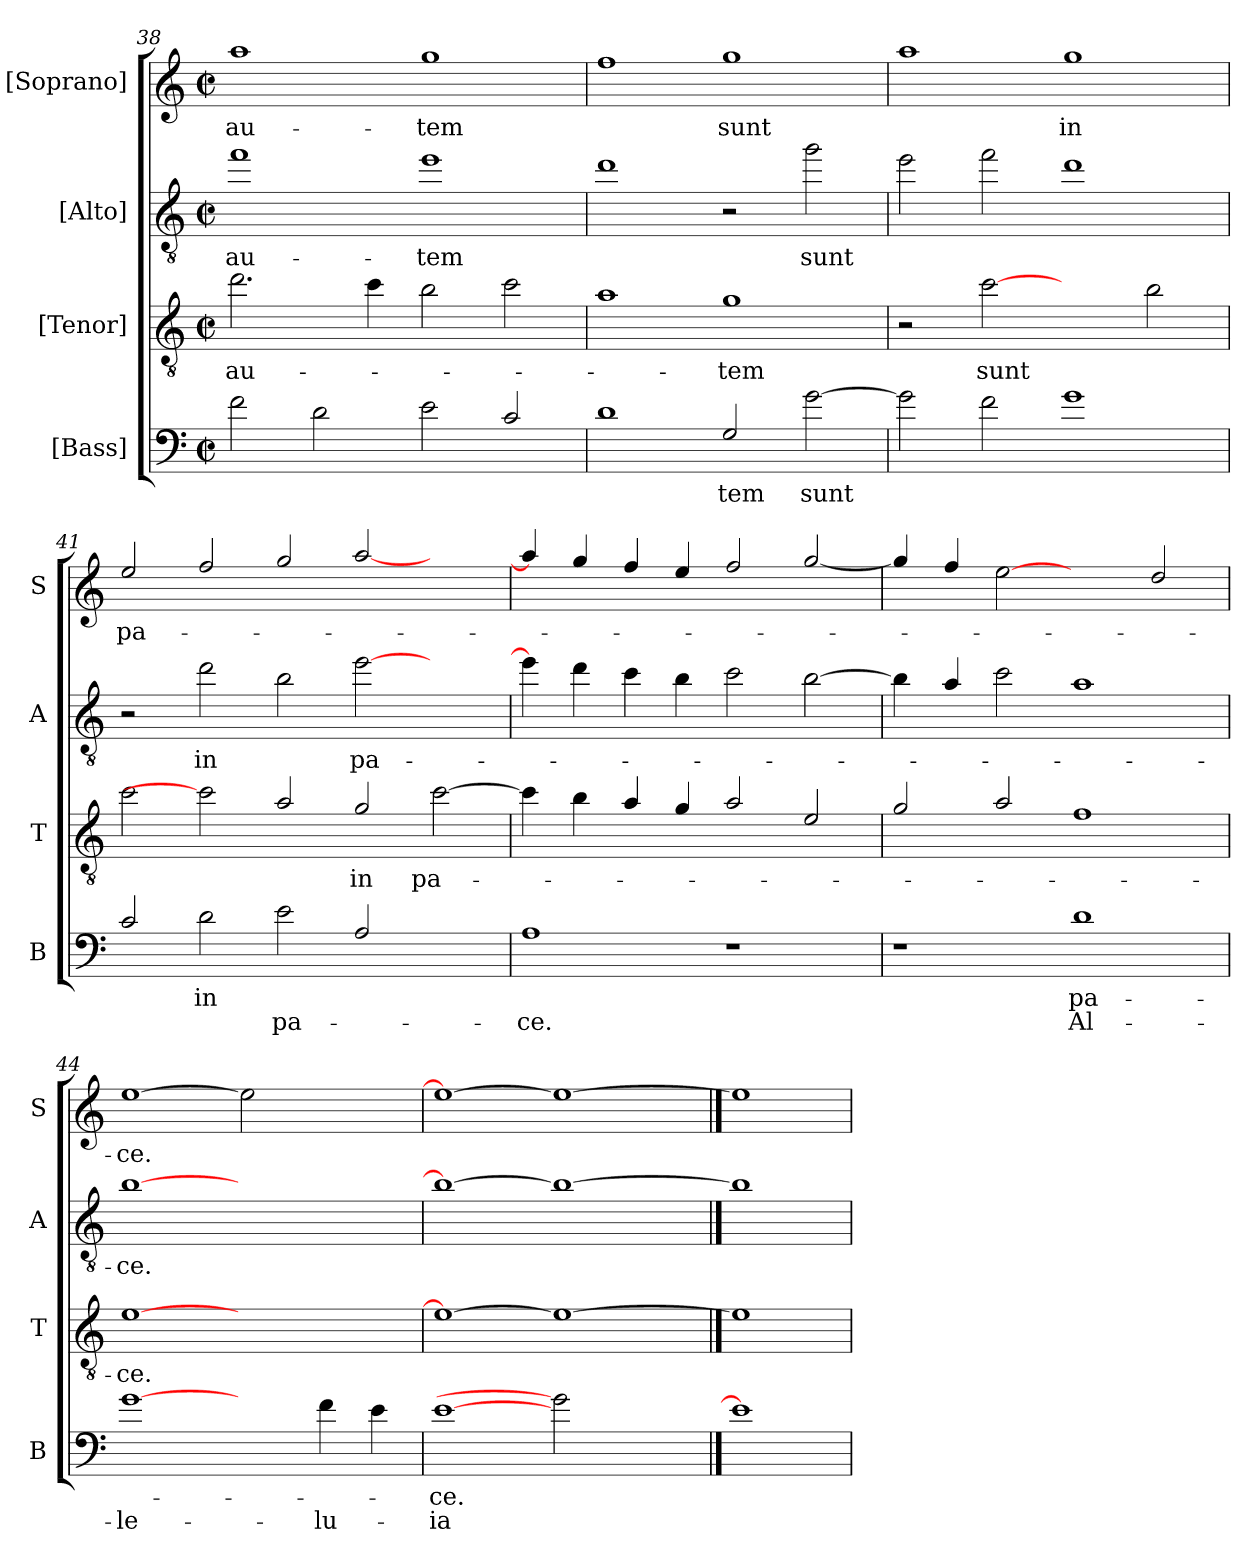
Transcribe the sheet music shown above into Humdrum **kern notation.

**kern	**text	**text	**kern	**text	**kern	**text	**kern	**text
*part4	*part4	*part4	*part3	*part3	*part2	*part2	*part1	*part1
*staff4	*staff4	*staff4	*staff3	*staff3	*staff2	*staff2	*staff1	*staff1
*I"[Bass]	*	*	*I"[Tenor]	*	*I"[Alto]	*	*I"[Soprano]	*
*I'B	*	*	*I'T	*	*I'A	*	*I'S	*
*clefF4	*	*	*clefGv2	*	*clefGv2	*	*clefG2	*
*ITrd7c12	*	*	*ITrd7c12	*	*ITrd7c12	*	*ITrd7c12	*
*k[]	*	*	*k[]	*	*k[]	*	*k[]	*
*C:	*	*	*C:	*	*C:	*	*C:	*
*M2/2	*	*	*M2/2	*	*M2/2	*	*M2/2	*
*met(c|)	*	*	*met(c|)	*	*met(c|)	*	*met(c|)	*
=38	=38	=38	=38	=38	=38	=38	=38	=38
!	!	!	!	!LO:LY:b	!	!LO:LY:b	!	!LO:LY:b
2F\	.	.	2.d\	au-	1f	au-	1a	au-
2D\	.	.	.	.	.	.	.	.
.	.	.	4c\	.	.	.	.	.
!	!	!	!	!	!	!LO:LY:b	!	!LO:LY:b
2E\	.	.	2B\	.	1e	-tem	1g	-tem
2C/	.	.	2c\	.	.	.	.	.
=39	=39	=39	=39	=39	=39	=39	=39	=39
1D	.	.	1A	.	1d	.	1f	.
!	!LO:LY:b	!	!	!LO:LY:b	!	!	!	!LO:LY:b
2GG/	-tem	.	1G	-tem	2r	.	1g	sunt
!	!LO:LY:b	!	!	!	!	!LO:LY:b	!	!
[2G\	sunt	.	.	.	2g\	sunt	.	.
=40	=40	=40	=40	=40	=40	=40	=40	=40
2G\]	.	.	2r	.	2e\	.	1a	.
!	!	!	!	!LO:LY:b	!	!	!	!
2F\	.	.	[2c	sunt	2f\	.	.	.
!	!	!	!	!	!	!	!	!LO:LY:b
1G	.	.	2ryy	.	1d	.	1g	in
.	.	.	2B\	.	.	.	.	.
=41	=41	=41	=41	=41	=41	=41	=41	=41
!	!	!	!	!	!	!	!	!LO:LY:b
2C/	.	.	2c\	.	2r	.	2e/	pa-
!	!LO:LY:b	!	!	!	!	!LO:LY:b	!	!
2D\	in	.	2c]	.	2d\	in	2f/	.
!	!	!LO:LY:b	!	!	!	!	!	!
2E\	.	pa-	2A/	.	2B\	.	2g/	.
!	!	!	!	!LO:LY:b	!	!LO:LY:b	!	!
2AA/	.	.	2G/	in	[2e\	pa-	[2a/	.
!	!	!	!	!LO:LY:b	!	!	!	!
2ryy	.	.	[2c\	pa-	2ryy	.	2ryy	.
!!LO:LB:g=z
=42	=42	=42	=42	=42	=42	=42	=42	=42
!	!	!LO:LY:b	!	!	!	!	!	!
1AA	.	-ce.	4c\]	.	4e\]	.	4a/]	.
.	.	.	4B\	.	4d\	.	4g/	.
.	.	.	4A/	.	4c\	.	4f/	.
.	.	.	4G/	.	4B\	.	4e/	.
1r	.	.	2A/	.	2c\	.	2f/	.
.	.	.	2E/	.	[2B\	.	[2g/	.
=43	=43	=43	=43	=43	=43	=43	=43	=43
1r	.	.	2G/	.	4B\]	.	4g/]	.
.	.	.	.	.	4A/	.	4f/	.
.	.	.	2A/	.	2c\	.	[2e	.
!	!LO:LY:b	!LO:LY:b	!	!	!	!	!	!
1D	pa-	Al-	1F	.	1A	.	2ryy	.
.	.	.	.	.	.	.	2d/	.
=44	=44	=44	=44	=44	=44	=44	=44	=44
!	!	!LO:LY:b	!	!LO:LY:b	!	!LO:LY:b	!	!LO:LY:b
[1G	.	-le-	[1E	-ce.	[1B	-ce.	[1e	-ce.
2ryy	.	.	1ryy	.	1ryy	.	2e]	.
!	!	!LO:LY:b	!	!	!	!	!	!
4F\	.	-lu-	.	.	.	.	2ryy	.
4E\	.	.	.	.	.	.	.	.
=45	=45	=45	=45	=45	=45	=45	=45	=45
!	!LO:LY:b	!LO:LY:b	!	!	!	!	!	!
[1E	-ce.	-ia	1E_	.	1B_	.	1e_	.
2G]	.	.	1E_	.	1B_	.	1e_	.
2ryy	.	.	.	.	.	.	.	.
==46	==46	==46	==46	==46	==46	==46	==46	==46
1E]	.	.	1E]	.	1B]	.	1e]	.
=	=	=	=	=	=	=	=	=
*-	*-	*-	*-	*-	*-	*-	*-	*-
